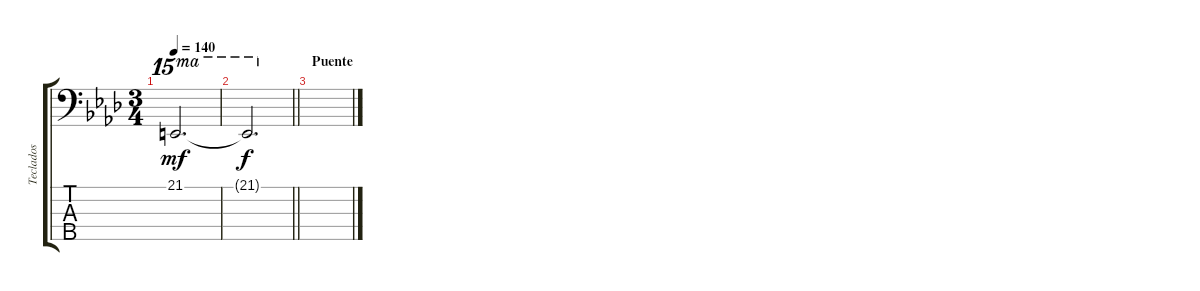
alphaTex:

\track ("Teclados" "Teclados") {instrument stringensemble1}
\staff {score tabs}
\tuning (G2 D2 A1 E1 B0) {hide}
\ts (3 4)
\tempo 140
\clef f4
\ks fminor
21.1.2{d ot 15ma dy mf} |
\barLineRight lightlight
21.1{t}.2{d ot 15ma dy f} |
\section ("" "Puente")
